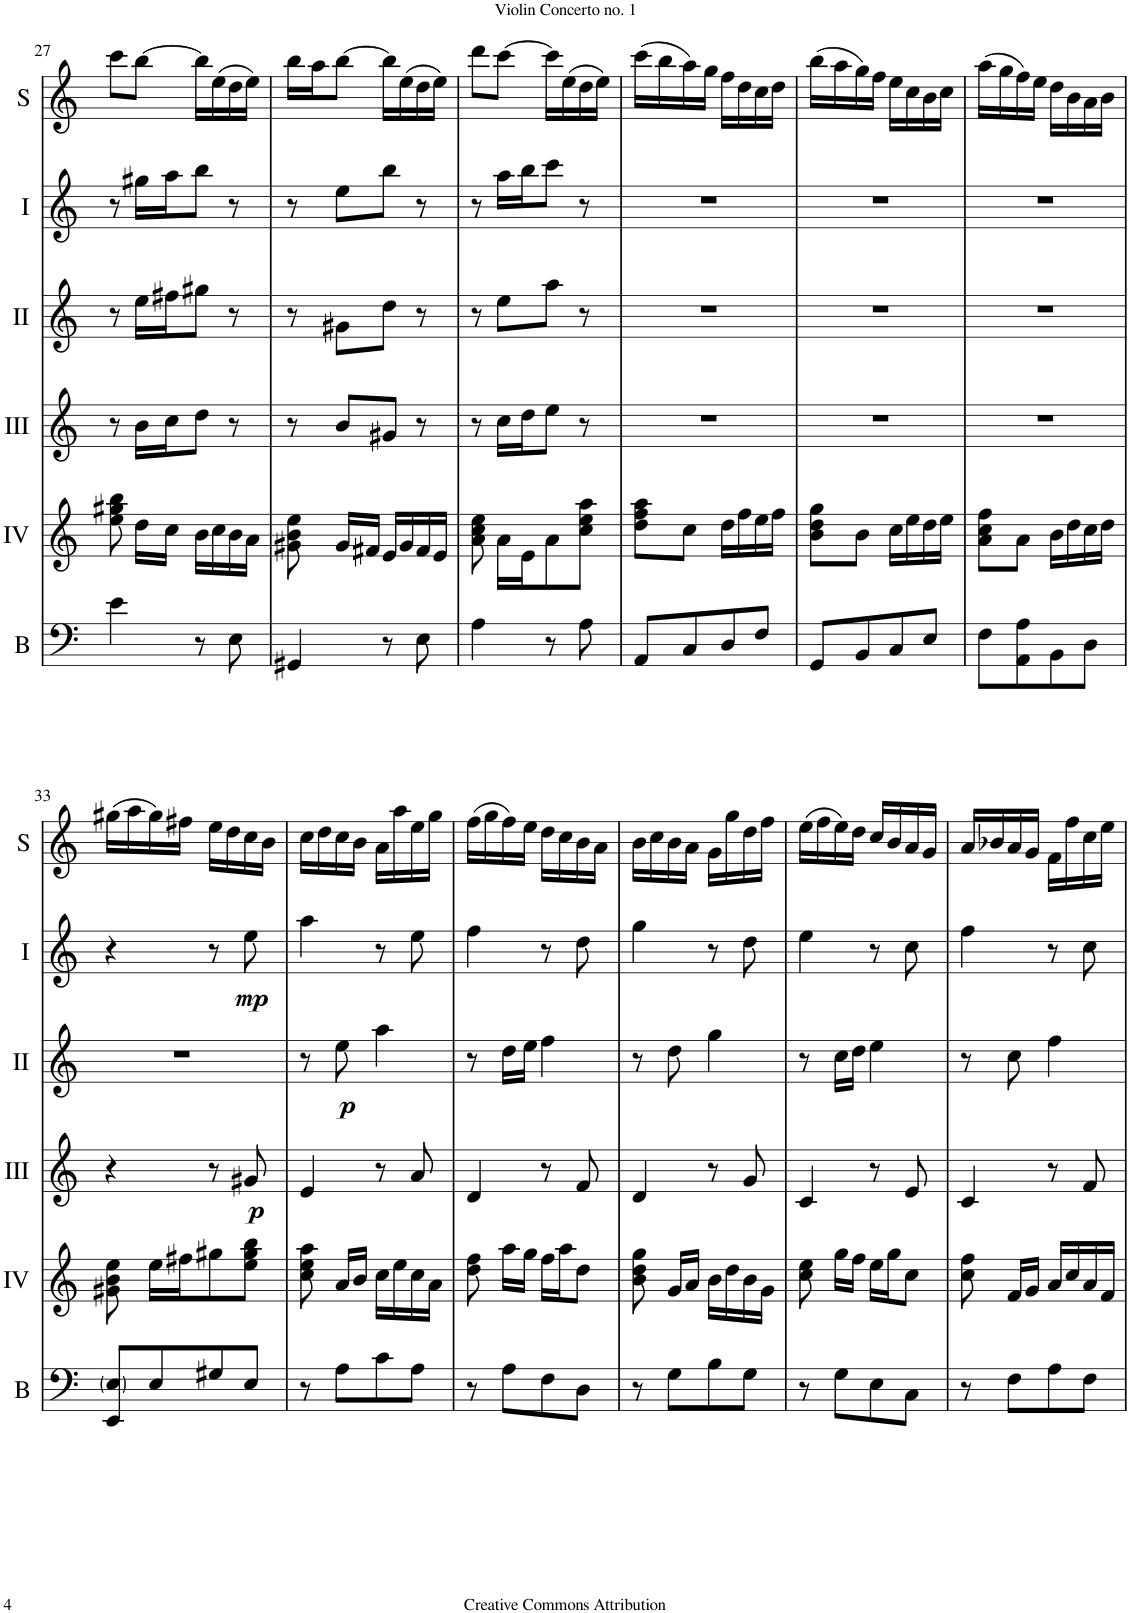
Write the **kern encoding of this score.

**kern	**kern	**kern	**dynam	**kern	**dynam	**kern	**dynam	**kern
*part6	*part5	*part4	*part4	*part3	*part3	*part2	*part2	*part1
*staff6	*staff5	*staff4	*staff4	*staff3	*staff3	*staff2	*staff2	*staff1
*I"Bass	*I"Acc. 4	*I"Acc. 3	*	*I"Acc. 2	*	*I"Acc. 1	*	*I"Solo
*I'B	*	*	*	*	*	*	*	*I'S
!!LO:PB:g=z
*clefF4	*clefG2	*clefG2	*	*clefG2	*	*clefG2	*	*clefG2
*Trd7c12	*Trd7c12	*	*	*	*	*	*	*
*k[]	*k[]	*k[]	*	*k[]	*	*k[]	*	*k[]
*M2/4	*M2/4	*M2/4	*	*M2/4	*	*M2/4	*	*M2/4
=27	=27	=27	=27	=27	=27	=27	=27	=27
4e\	8ee\ 8gg#X\ 8bb\	8r	.	8r	.	8r	.	8ccc\L
.	16dd\LL	16b\LL	.	16ee\LL	.	16gg#X\LL	.	[8bb\J
.	16cc\JJ	16cc\J	.	16ff#X\J	.	16aa\J	.	.
8r	16b\LL	8dd\J	.	8gg#X\J	.	8bb\J	.	16bb\LL]
.	16cc\	.	.	.	.	.	.	(16ee\
8E\	16b\	8r	.	8r	.	8r	.	16dd\
.	16a\JJ	.	.	.	.	.	.	16ee\JJ)
=28	=28	=28	=28	=28	=28	=28	=28	=28
4GG#X/	8g#X\ 8b\ 8ee\	8r	.	8r	.	8r	.	16bb\LL
.	.	.	.	.	.	.	.	16aa\J
.	16g#/LL	8b/L	.	8g#X\L	.	8ee\L	.	[8bb\J
.	16f#X/JJ	.	.	.	.	.	.	.
8r	16e/LL	8g#X/J	.	8dd\J	.	8bb\J	.	16bb\LL]
.	16g#/	.	.	.	.	.	.	(16ee\
8E\	16f#/	8r	.	8r	.	8r	.	16dd\
.	16e/JJ	.	.	.	.	.	.	16ee\JJ)
=29	=29	=29	=29	=29	=29	=29	=29	=29
4A\	8a\ 8cc\ 8ee\	8r	.	8r	.	8r	.	8ddd\L
.	16a\LL	16cc\LL	.	8ee\L	.	16aa\LL	.	[8ccc\J
.	16e\J	16dd\J	.	.	.	16bb\J	.	.
8r	8a\	8ee\J	.	8aa\J	.	8ccc\J	.	16ccc\LL]
.	.	.	.	.	.	.	.	(16ee\
8A\	8cc\ 8ee\ 8aa\J	8r	.	8r	.	8r	.	16dd\
.	.	.	.	.	.	.	.	16ee\JJ)
=30	=30	=30	=30	=30	=30	=30	=30	=30
8AA/L	8dd\ 8ff\ 8aa\L	2r	.	2r	.	2r	.	(16ccc\LL
.	.	.	.	.	.	.	.	16bb\
8C/	8cc\J	.	.	.	.	.	.	16aa\)
.	.	.	.	.	.	.	.	16gg\JJ
8D/	16dd\LL	.	.	.	.	.	.	16ff\LL
.	16ff\	.	.	.	.	.	.	16dd\
8F/J	16ee\	.	.	.	.	.	.	16cc\
.	16ff\JJ	.	.	.	.	.	.	16dd\JJ
=31	=31	=31	=31	=31	=31	=31	=31	=31
8GG/L	8b\ 8dd\ 8gg\L	2r	.	2r	.	2r	.	(16bb\LL
.	.	.	.	.	.	.	.	16aa\
8BB/	8b\J	.	.	.	.	.	.	16gg\)
.	.	.	.	.	.	.	.	16ff\JJ
8C/	16cc\LL	.	.	.	.	.	.	16ee\LL
.	16ee\	.	.	.	.	.	.	16cc\
8E/J	16dd\	.	.	.	.	.	.	16b\
.	16ee\JJ	.	.	.	.	.	.	16cc\JJ
=32	=32	=32	=32	=32	=32	=32	=32	=32
8F\L	8a\ 8cc\ 8ff\L	2r	.	2r	.	2r	.	(16aa\LL
.	.	.	.	.	.	.	.	16gg\
8AA\ 8A\	8a\J	.	.	.	.	.	.	16ff\)
.	.	.	.	.	.	.	.	16ee\JJ
8BB\	16b\LL	.	.	.	.	.	.	16dd\LL
.	16dd\	.	.	.	.	.	.	16b\
8D\J	16cc\	.	.	.	.	.	.	16a\
.	16dd\JJ	.	.	.	.	.	.	16b\JJ
!!LO:LB:g=z
=33	=33	=33	=33	=33	=33	=33	=33	=33
8EE/ 8E/L	8g#X\ 8b\ 8ee\	4r	.	2r	.	4r	.	(16gg#X\LL
.	.	.	.	.	.	.	.	16aa\
8E/	16ee\LL	.	.	.	.	.	.	16gg#\)
.	16ff#X\J	.	.	.	.	.	.	16ff#X\JJ
8G#X/	8gg#X\	8r	.	.	.	8r	.	16ee\LL
.	.	.	.	.	.	.	.	16dd\
!	!	!	!LO:DY:b	!	!	!	!LO:DY:b	!
8E/J	8ee\ 8gg#\ 8bb\J	8g#X/	p	.	.	8ee\	mp	16cc\
.	.	.	.	.	.	.	.	16b\JJ
=34	=34	=34	=34	=34	=34	=34	=34	=34
8r	8cc\ 8ee\ 8aa\	4e/	.	8r	.	4aa\	.	16cc\LL
.	.	.	.	.	.	.	.	16dd\
!	!	!	!	!	!LO:DY:b	!	!	!
8A\L	16a/LL	.	.	8ee\	p	.	.	16cc\
.	16b/JJ	.	.	.	.	.	.	16b\JJ
8c\	16cc\LL	8r	.	4aa\	.	8r	.	16a\LL
.	16ee\	.	.	.	.	.	.	16aa\
8A\J	16cc\	8a/	.	.	.	8ee\	.	16ee\
.	16a\JJ	.	.	.	.	.	.	16gg\JJ
=35	=35	=35	=35	=35	=35	=35	=35	=35
8r	8dd\ 8ff\	4d/	.	8r	.	4ff\	.	(16ff\LL
.	.	.	.	.	.	.	.	16gg\
8A\L	16aa\LL	.	.	16dd\LL	.	.	.	16ff\)
.	16gg\JJ	.	.	16ee\JJ	.	.	.	16ee\JJ
8F\	16ff\LL	8r	.	4ff\	.	8r	.	16dd\LL
.	16aa\J	.	.	.	.	.	.	16cc\
8D\J	8dd\J	8f/	.	.	.	8dd\	.	16b\
.	.	.	.	.	.	.	.	16a\JJ
=36	=36	=36	=36	=36	=36	=36	=36	=36
8r	8b\ 8dd\ 8gg\	4d/	.	8r	.	4gg\	.	16b\LL
.	.	.	.	.	.	.	.	16cc\
8G\L	16g/LL	.	.	8dd\	.	.	.	16b\
.	16a/JJ	.	.	.	.	.	.	16a\JJ
8B\	16b\LL	8r	.	4gg\	.	8r	.	16g\LL
.	16dd\	.	.	.	.	.	.	16gg\
8G\J	16b\	8g/	.	.	.	8dd\	.	16dd\
.	16g\JJ	.	.	.	.	.	.	16ff\JJ
=37	=37	=37	=37	=37	=37	=37	=37	=37
8r	8cc\ 8ee\	4c/	.	8r	.	4ee\	.	(16ee\LL
.	.	.	.	.	.	.	.	16ff\
8G\L	16gg\LL	.	.	16cc\LL	.	.	.	16ee\)
.	16ff\JJ	.	.	16dd\JJ	.	.	.	16dd\JJ
8E\	16ee\LL	8r	.	4ee\	.	8r	.	16cc/LL
.	16gg\J	.	.	.	.	.	.	16b/
8C\J	8cc\J	8e/	.	.	.	8cc\	.	16a/
.	.	.	.	.	.	.	.	16g/JJ
=38	=38	=38	=38	=38	=38	=38	=38	=38
8r	8cc\ 8ff\	4c/	.	8r	.	4ff\	.	16a/LL
.	.	.	.	.	.	.	.	16b-X/
8F\L	16f/LL	.	.	8cc\	.	.	.	16a/
.	16g/JJ	.	.	.	.	.	.	16g/JJ
8A\	16a/LL	8r	.	4ff\	.	8r	.	16f\LL
.	16cc/	.	.	.	.	.	.	16ff\
8F\J	16a/	8f/	.	.	.	8cc\	.	16cc\
.	16f/JJ	.	.	.	.	.	.	16ee\JJ
=	=	=	=	=	=	=	=	=
*-	*-	*-	*-	*-	*-	*-	*-	*-
